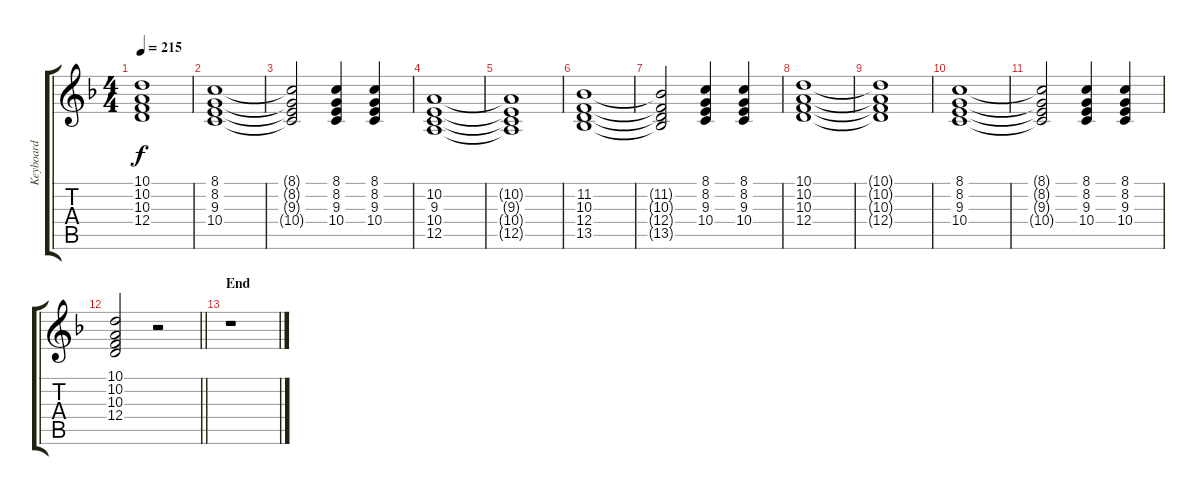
\track ("Keyboard" "Keyboard") {instrument choiraahs}
\staff {score tabs}
\tuning (E4 B3 G3 D3 A2 D2) {hide}
\ts (4 4)
\tempo 215
\clef g2
\ks f
(10.1{t} 10.2{t} 10.3{t} 12.4{t}).1{dy f} |
(8.1 8.2 9.3 10.4).1 |
(8.1{t} 8.2{t} 9.3{t} 10.4{t}).2 (8.1 8.2 9.3 10.4).4 (8.1 8.2 9.3 10.4).4 |
(10.2 9.3 10.4 12.5).1 |
(10.2{t} 9.3{t} 10.4{t} 12.5{t}).1 |
(11.2 10.3 12.4 13.5).1 |
(11.2{t} 10.3{t} 12.4{t} 13.5{t}).2 (8.1 8.2 9.3 10.4).4 (8.1 8.2 9.3 10.4).4 |
(10.1 10.2 10.3 12.4).1 |
(10.1{t} 10.2{t} 10.3{t} 12.4{t}).1 |
(8.1 8.2 9.3 10.4).1 |
(8.1{t} 8.2{t} 9.3{t} 10.4{t}).2 (8.1 8.2 9.3 10.4).4 (8.1 8.2 9.3 10.4).4 |
\barLineRight lightlight
(10.1 10.2 10.3 12.4).2 r.2 |
\section ("" "End")
r.1
